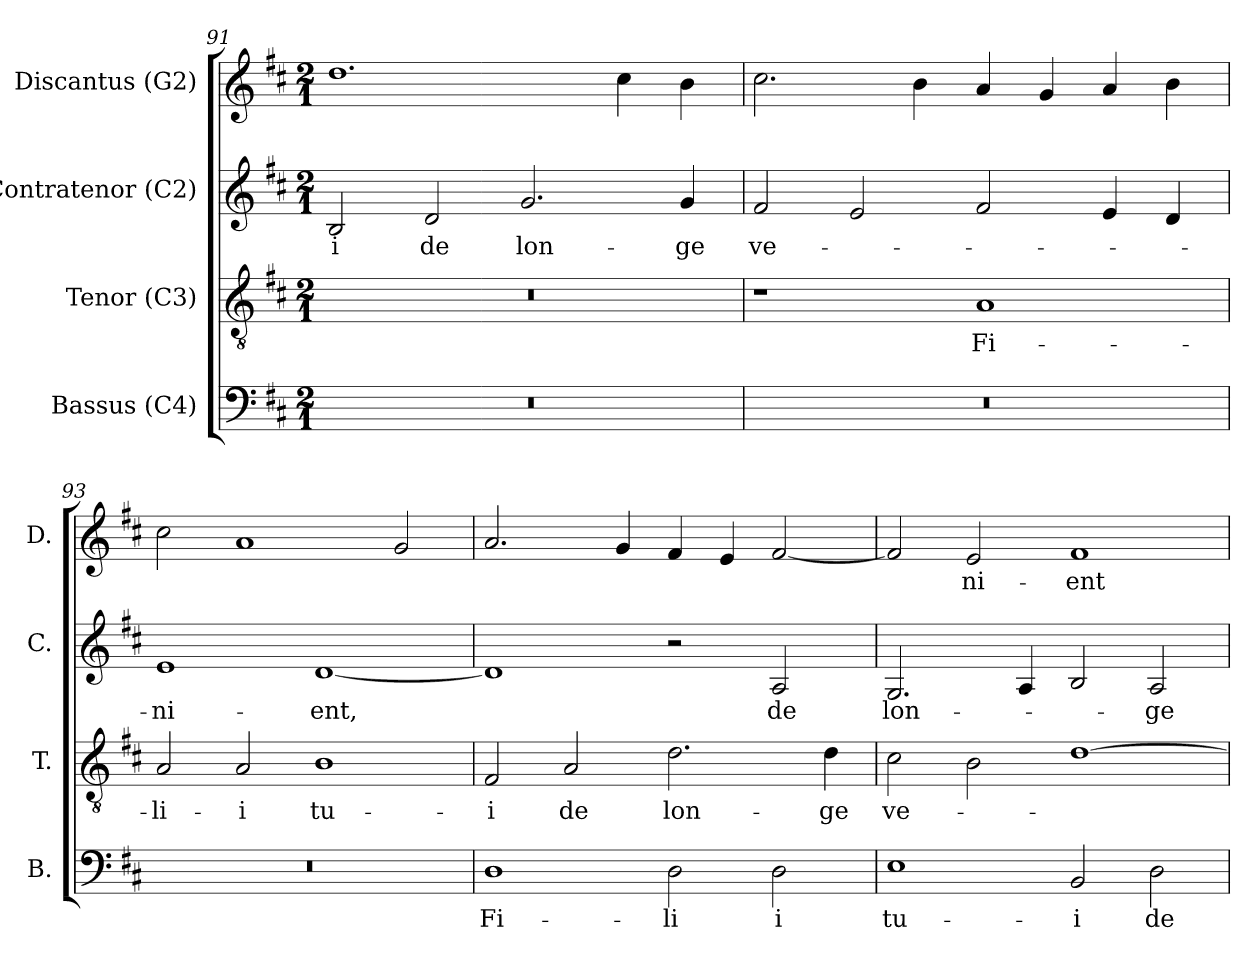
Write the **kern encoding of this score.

**kern	**text	**kern	**text	**kern	**text	**kern	**text
*part4	*part4	*part3	*part3	*part2	*part2	*part1	*part1
*staff4	*staff4	*staff3	*staff3	*staff2	*staff2	*staff1	*staff1
*I"Bassus (C4)	*	*I"Tenor (C3)	*	*I"Contratenor (C2)	*	*I"Discantus (G2)	*
*I'B.	*	*I'T.	*	*I'C.	*	*I'D.	*
*clefF4	*	*clefGv2	*	*clefG2	*	*clefG2	*
*	*	*ITrd7c12	*	*ITrd7c12	*	*	*
*k[f#c#]	*	*k[f#c#]	*	*k[f#c#]	*	*k[f#c#]	*
*D:	*	*D:	*	*D:	*	*D:	*
*M2/1	*	*M2/1	*	*M2/1	*	*M2/1	*
=91	=91	=91	=91	=91	=91	=91	=91
!LO:N:vis=1	!	!LO:N:vis=1	!	!	!	!	!
!	!	!	!	!	!LO:LY:b:color=#000000	!	!
0r	.	0r	.	2BBi/	-i	1.ddi	.
!	!	!	!	!	!LO:LY:b:color=#000000	!	!
.	.	.	.	2Di/	de	.	.
!	!	!	!	!	!LO:LY:b:color=#000000	!	!
.	.	.	.	2.Gi/	lon-	.	.
.	.	.	.	.	.	4cc#i\	.
!	!	!	!	!	!LO:LY:b:color=#000000	!	!
.	.	.	.	4Gi/	-ge	4bi\	.
!!LO:LB:g=z
=92	=92	=92	=92	=92	=92	=92	=92
!LO:N:vis=1	!	!	!	!	!	!	!
!	!	!	!	!	!LO:LY:b:color=#000000	!	!
0r	.	1r	.	2F#i/	ve-	2.cc#i\	.
.	.	.	.	2Ei/	.	.	.
.	.	.	.	.	.	4bi\	.
!	!	!	!LO:LY:b:color=#000000	!	!	!	!
.	.	1AAi	Fi-	2F#i/	.	4ai/	.
.	.	.	.	.	.	4gi/	.
.	.	.	.	4Ei/	.	4ai/	.
.	.	.	.	4Di/	.	4bi\	.
=93	=93	=93	=93	=93	=93	=93	=93
!LO:N:vis=1	!	!	!	!	!	!	!
!	!	!	!LO:LY:b:color=#000000	!	!	!	!
!	!	!	!	!	!LO:LY:b:color=#000000	!	!
0r	.	2AAi/	-li-	1Ei	-ni-	2cc#i\	.
!	!	!	!LO:LY:b:color=#000000	!	!	!	!
.	.	2AAi/	-i	.	.	1ai	.
!	!	!	!LO:LY:b:color=#000000	!	!	!	!
!	!	!	!	!	!LO:LY:b:color=#000000	!	!
.	.	1BBi	tu-	[1Di	-ent,	.	.
.	.	.	.	.	.	2gi/	.
=94	=94	=94	=94	=94	=94	=94	=94
!	!LO:LY:b:color=#000000	!	!	!	!	!	!
!	!	!	!LO:LY:b:color=#000000	!	!	!	!
1Di	Fi-	2FF#i/	-i	1Di]	.	2.ai/	.
!	!	!	!LO:LY:b:color=#000000	!	!	!	!
.	.	2AAi/	de	.	.	.	.
.	.	.	.	.	.	4gi/	.
!	!LO:LY:b:color=#000000	!	!	!	!	!	!
!	!	!	!LO:LY:b:color=#000000	!	!	!	!
2Di\	-li	2.Di\	lon-	2r	.	4f#i/	.
.	.	.	.	.	.	4ei/	.
!	!LO:LY:b:color=#000000	!	!	!	!	!	!
!	!	!	!	!	!LO:LY:b:color=#000000	!	!
2Di\	i	.	.	2AAi/	de	[2f#i/	.
!	!	!	!LO:LY:b:color=#000000	!	!	!	!
.	.	4Di\	-ge	.	.	.	.
=95	=95	=95	=95	=95	=95	=95	=95
!	!LO:LY:b:color=#000000	!	!	!	!	!	!
!	!	!	!LO:LY:b:color=#000000	!	!	!	!
!	!	!	!	!	!LO:LY:b:color=#000000	!	!
1Ei	tu-	2C#i\	ve-	2.GGi/	lon-	2f#i/]	.
!	!	!	!	!	!	!	!LO:LY:b:color=#000000
.	.	2BBi\	.	.	.	2ei/	-ni-
.	.	.	.	4AAi/	.	.	.
!	!LO:LY:b:color=#000000	!	!	!	!	!	!
!	!	!	!	!	!	!	!LO:LY:b:color=#000000
2BBi/	-i	[1Di	.	2BBi/	.	1f#i	-ent
!	!LO:LY:b:color=#000000	!	!	!	!	!	!
!	!	!	!	!	!LO:LY:b:color=#000000	!	!
2Di\	de	.	.	2AAi/	-ge	.	.
=	=	=	=	=	=	=	=
*-	*-	*-	*-	*-	*-	*-	*-
